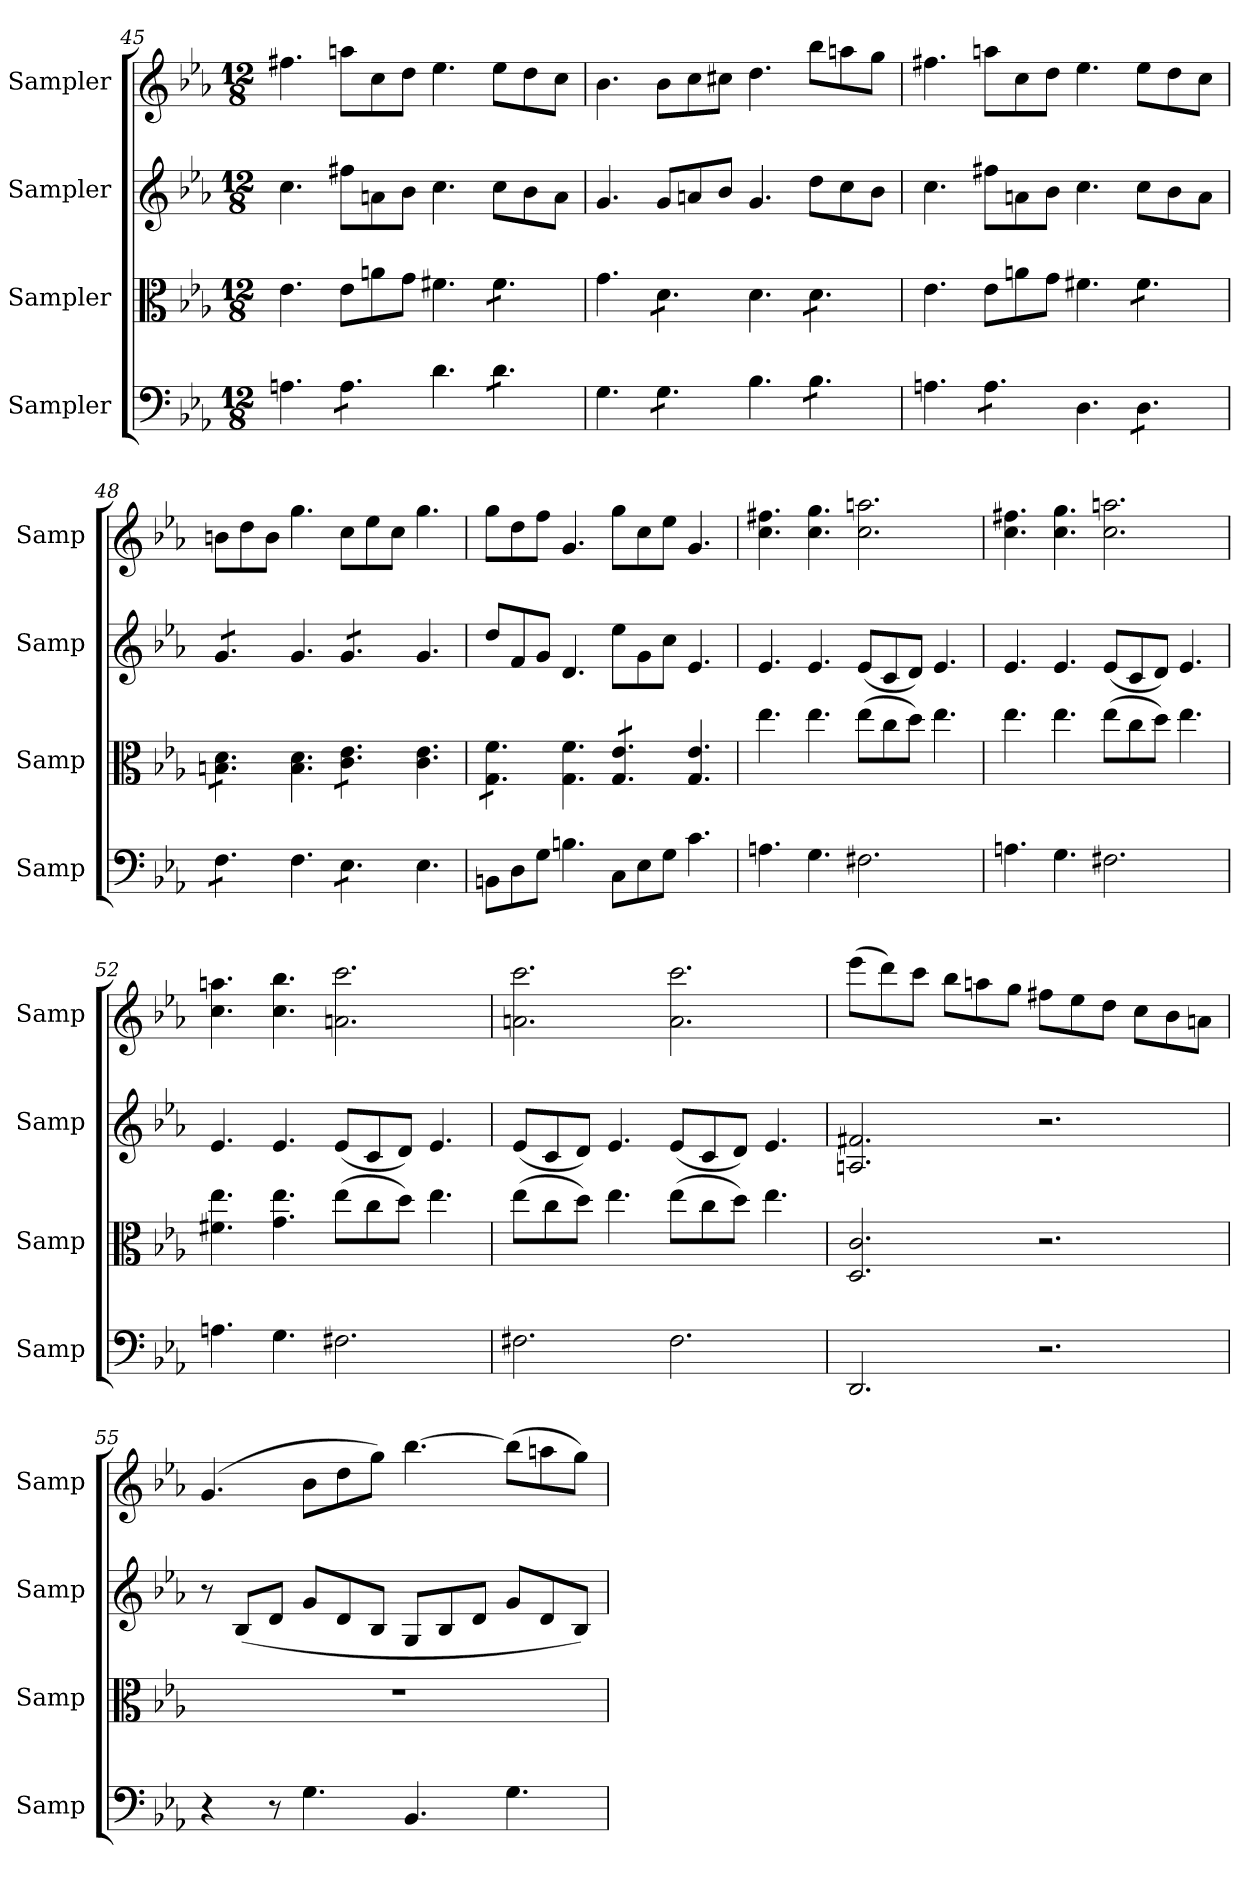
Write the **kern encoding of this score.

**kern	**kern	**kern	**kern
*part4	*part3	*part2	*part1
*staff4	*staff3	*staff2	*staff1
*I"Sampler	*I"Sampler	*I"Sampler	*I"Sampler
*I'Samp	*I'Samp	*I'Samp	*I'Samp
*clefF4	*clefC3	*clefG2	*clefG2
*k[b-e-a-]	*k[b-e-a-]	*k[b-e-a-]	*k[b-e-a-]
*M12/8	*M12/8	*M12/8	*M12/8
=45	=45	=45	=45
4.An\	4.e-\	4.cc\	4.ff#X\
*tremolo	*	*	*
8A\L	8e-\L	8ff#X\L	8aan\L
8A\	8an\	8an\	8cc\
8A\J	8g\J	8b-\J	8dd\J
*Xtremolo	*	*	*
4.d\	4.f#X\	4.cc\	4.ee-\
*tremolo	*	*	*
*	*tremolo	*	*
8d\L	8f#\L	8cc\L	8ee-\L
8d\	8f#\	8b-\	8dd\
8d\J	8f#\J	8a\J	8cc\J
*	*Xtremolo	*	*
*Xtremolo	*	*	*
=46	=46	=46	=46
4.G\	4.g\	4.g/	4.b-\
*tremolo	*	*	*
*	*tremolo	*	*
8G\L	8d\L	8g/L	8b-\L
8G\	8d\	8an/	8cc\
8G\J	8d\J	8b-/J	8cc#X\J
*	*Xtremolo	*	*
*Xtremolo	*	*	*
4.B-\	4.d\	4.g/	4.dd\
*tremolo	*	*	*
*	*tremolo	*	*
8B-\L	8d\L	8dd\L	8bb-\L
8B-\	8d\	8cc\	8aan\
8B-\J	8d\J	8b-\J	8gg\J
*	*Xtremolo	*	*
*Xtremolo	*	*	*
=47	=47	=47	=47
4.An\	4.e-\	4.cc\	4.ff#X\
*tremolo	*	*	*
8A\L	8e-\L	8ff#X\L	8aan\L
8A\	8an\	8an\	8cc\
8A\J	8g\J	8b-\J	8dd\J
*Xtremolo	*	*	*
4.D\	4.f#X\	4.cc\	4.ee-\
*tremolo	*	*	*
*	*tremolo	*	*
8D\L	8f#\L	8cc\L	8ee-\L
8D\	8f#\	8b-\	8dd\
8D\J	8f#\J	8a\J	8cc\J
=48	=48	=48	=48
*	*	*tremolo	*
8F\L	8Bn\ 8d\L	8g/L	8bn\L
8F\	8Bn\ 8d\	8g/	8dd\
8F\J	8Bn\ 8d\J	8g/J	8b\J
*	*	*Xtremolo	*
*	*Xtremolo	*	*
*Xtremolo	*	*	*
4.F\	4.B\ 4.d\	4.g/	4.gg\
*tremolo	*	*	*
*	*tremolo	*	*
*	*	*tremolo	*
8E-\L	8c\ 8e-\L	8g/L	8cc\L
8E-\	8c\ 8e-\	8g/	8ee-\
8E-\J	8c\ 8e-\J	8g/J	8cc\J
*	*	*Xtremolo	*
*	*Xtremolo	*	*
*Xtremolo	*	*	*
4.E-\	4.c\ 4.e-\	4.g/	4.gg\
=49	=49	=49	=49
*	*tremolo	*	*
8BBn\L	8G\ 8f\L	8dd/L	8gg\L
8D\	8G\ 8f\	8f/	8dd\
8G\J	8G\ 8f\J	8g/J	8ff\J
*	*Xtremolo	*	*
4.Bn\	4.G\ 4.f\	4.d/	4.g/
*	*tremolo	*	*
8C\L	8G/ 8e-/L	8ee-\L	8gg\L
8E-\	8G/ 8e-/	8g\	8cc\
8G\J	8G/ 8e-/J	8cc\J	8ee-\J
*	*Xtremolo	*	*
4.c\	4.G/ 4.e-/	4.e-/	4.g/
!!LO:LB:g=z
=50	=50	=50	=50
4.An\	4.ee-\	4.e-/	4.cc\ 4.ff#X\
4.G\	4.ee-\	4.e-/	4.cc\ 4.gg\
2.F#X\	(8ee-\L	(8e-/L	2.cc\ 2.aan\
.	8cc\	8c/	.
.	8dd\J)	8d/J)	.
.	4.ee-\	4.e-/	.
=51	=51	=51	=51
4.An\	4.ee-\	4.e-/	4.cc\ 4.ff#X\
4.G\	4.ee-\	4.e-/	4.cc\ 4.gg\
2.F#X\	(8ee-\L	(8e-/L	2.cc\ 2.aan\
.	8cc\	8c/	.
.	8dd\J)	8d/J)	.
.	4.ee-\	4.e-/	.
=52	=52	=52	=52
4.An\	4.f#X\ 4.ee-\	4.e-/	4.cc\ 4.aan\
4.G\	4.g\ 4.ee-\	4.e-/	4.cc\ 4.bb-\
2.F#X\	(8ee-\L	(8e-/L	2.an\ 2.ccc\
.	8cc\	8c/	.
.	8dd\J)	8d/J)	.
.	4.ee-\	4.e-/	.
=53	=53	=53	=53
2.F#X\	(8ee-\L	(8e-/L	2.an\ 2.ccc\
.	8cc\	8c/	.
.	8dd\J)	8d/J)	.
.	4.ee-\	4.e-/	.
2.F#\	(8ee-\L	(8e-/L	2.a\ 2.ccc\
.	8cc\	8c/	.
.	8dd\J)	8d/J)	.
.	4.ee-\	4.e-/	.
=54	=54	=54	=54
2.DD/	2.D/ 2.c/	2.An/ 2.f#X/	(8eee-\L
.	.	.	8ddd\)
.	.	.	8ccc\J
.	.	.	8bb-\L
.	.	.	8aan\
.	.	.	8gg\J
2.r	2.r	2.r	8ff#X\L
.	.	.	8ee-\
.	.	.	8dd\J
.	.	.	8cc\L
.	.	.	8b-\
.	.	.	8an\J
=55	=55	=55	=55
4r	1.r	8r	(4.g/
.	.	(8B-/L	.
8r	.	8d/J	.
4.G\	.	8g/L	8b-\L
.	.	8d/	8dd\
.	.	8B-/J	8gg\J)
4.BB-/	.	8G/L	[4.bb-\
.	.	8B-/	.
.	.	8d/J	.
4.G\	.	8g/L	(8bb-\L]
.	.	8d/	8aan\
.	.	8B-/J)	8gg\J)
=	=	=	=
*-	*-	*-	*-
